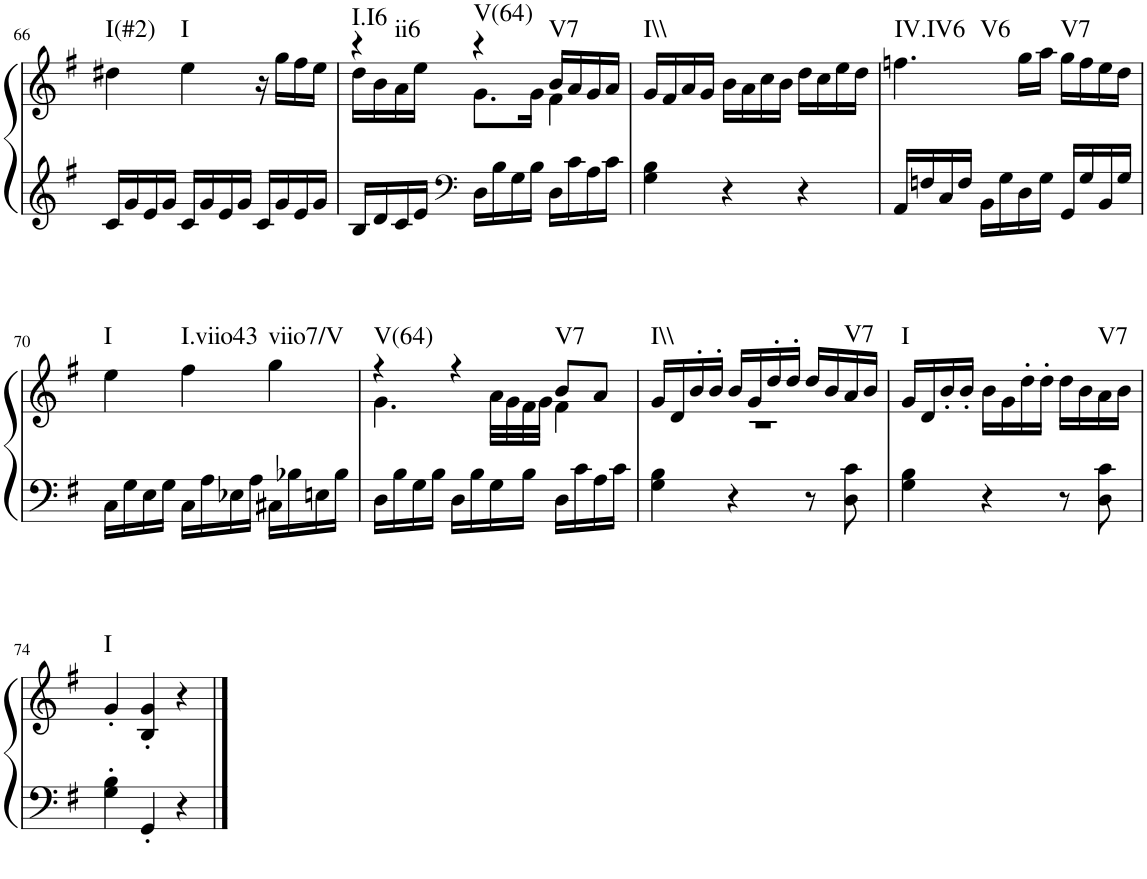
**kern	**kern	**harte
*part1	*part1	*part1
*staff2	*staff1	*
*I"Piano, Piano right	*	*
*I'Pno.	*	*
!!LO:PB:g=z
*clefF4	*clefG2	*
*k[f#]	*k[f#]	*
*M3/4	*M3/4	*
=66	=66	=66
!	!	!LO:H:kt=I(#2)
16c/LL	4dd#X\	N
16g/	.	.
16e/	.	.
16g/JJ	.	.
!	!	!LO:H:kt=I
16c/LL	4ee\	N
16g/	.	.
16e/	.	.
16g/JJ	.	.
16c/LL	16r	.
16g/	16gg\LL	.
16e/	16ff#\	.
16g/JJ	16ee\JJ	.
=67	=67	=67
*	*^	*
!	!	!	!LO:H:n=1:kt=I.I6
!	!	!	!LO:H:n=2:kt=ii6
16B/LL	4r	16dd\LL	N N
16d/	.	16b\	.
16c/	.	16a\	.
16e/JJ	.	16ee\JJ	.
*clefF4	*	*	*
!	!	!	!LO:H:kt=V(64)
16D\LL	4r	8.g\L	N
16B\	.	.	.
16G\	.	.	.
16B\JJ	.	16g\Jk	.
!	!	!	!LO:H:kt=V7
16D\LL	16b/LL	4f#\	N
16c\	16a/	.	.
16A\	16g/	.	.
16c\JJ	16a/JJ	.	.
*	*v	*v	*
=68	=68	=68
!	!	!LO:H:kt=I\\
4G\ 4B\	16g/LL	N
.	16f#/	.
.	16a/	.
.	16g/JJ	.
4r	16b\LL	.
.	16a\	.
.	16cc\	.
.	16b\JJ	.
4r	16dd\LL	.
.	16cc\	.
.	16ee\	.
.	16dd\JJ	.
=69	=69	=69
!	!	!LO:H:n=1:kt=IV.IV6
!	!	!LO:H:n=2:kt=V6
16AA/LL	4.ffn\	N N
16Fn/	.	.
16C/	.	.
16F/JJ	.	.
16BB\LL	.	.
16G\	.	.
16D\	16gg\LL	.
16G\JJ	16aa\JJ	.
!	!	!LO:H:kt=V7
16GG/LL	16gg\LL	N
16G/	16ff\	.
16BB/	16ee\	.
16G/JJ	16dd\JJ	.
!!LO:LB:g=z
=70	=70	=70
!	!	!LO:H:kt=I
16C\LL	4ee\	N
16G\	.	.
16E\	.	.
16G\JJ	.	.
!	!	!LO:H:kt=I.viio43
16C\LL	4ff#\	N
16A\	.	.
16E-X\	.	.
16A\JJ	.	.
!	!	!LO:H:kt=viio7/V
16C#X\LL	4gg\	N
16B-X\	.	.
16En\	.	.
16B-\JJ	.	.
=71	=71	=71
*	*^	*
!	!	!	!LO:H:kt=V(64)
16D\LL	4r	4.g\	N
16B\	.	.	.
16G\	.	.	.
16B\JJ	.	.	.
16D\LL	4r	.	.
16B\	.	.	.
16G\	.	32a\LLL	.
.	.	32g\	.
16B\JJ	.	32f#\	.
.	.	32g\JJJ	.
!	!	!	!LO:H:kt=V7
16D\LL	8b/L	4f#\	N
16c\	.	.	.
16A\	8a/J	.	.
16c\JJ	.	.	.
=72	=72	=72	=72
!	!	!	!LO:H:kt=I\\
4G\ 4B\	16g/LL	2.r	N
.	16d/	.	.
.	16b'/	.	.
.	16b'/JJ	.	.
4r	16b/LL	.	.
.	16g/	.	.
.	16dd'/	.	.
.	16dd'/JJ	.	.
8r	16dd/LL	.	.
.	16b/	.	.
!	!	!	!LO:H:kt=V7
8D\ 8c\	16a/	.	N
.	16b/JJ	.	.
*	*v	*v	*
=73	=73	=73
!	!	!LO:H:kt=I
4G\ 4B\	16g/LL	N
.	16d/	.
.	16b'/	.
.	16b'/JJ	.
4r	16b\LL	.
.	16g\	.
.	16dd'\	.
.	16dd'\JJ	.
8r	16dd\LL	.
.	16b\	.
!	!	!LO:H:kt=V7
8D\ 8c\	16a\	N
.	16b\JJ	.
!!LO:LB:g=z
=74	=74	=74
!	!	!LO:H:kt=I
4G\' 4B\'	4g'/	N
4GG'/	4B/' 4g/'	.
4r	4r	.
==	==	==
*-	*-	*-
